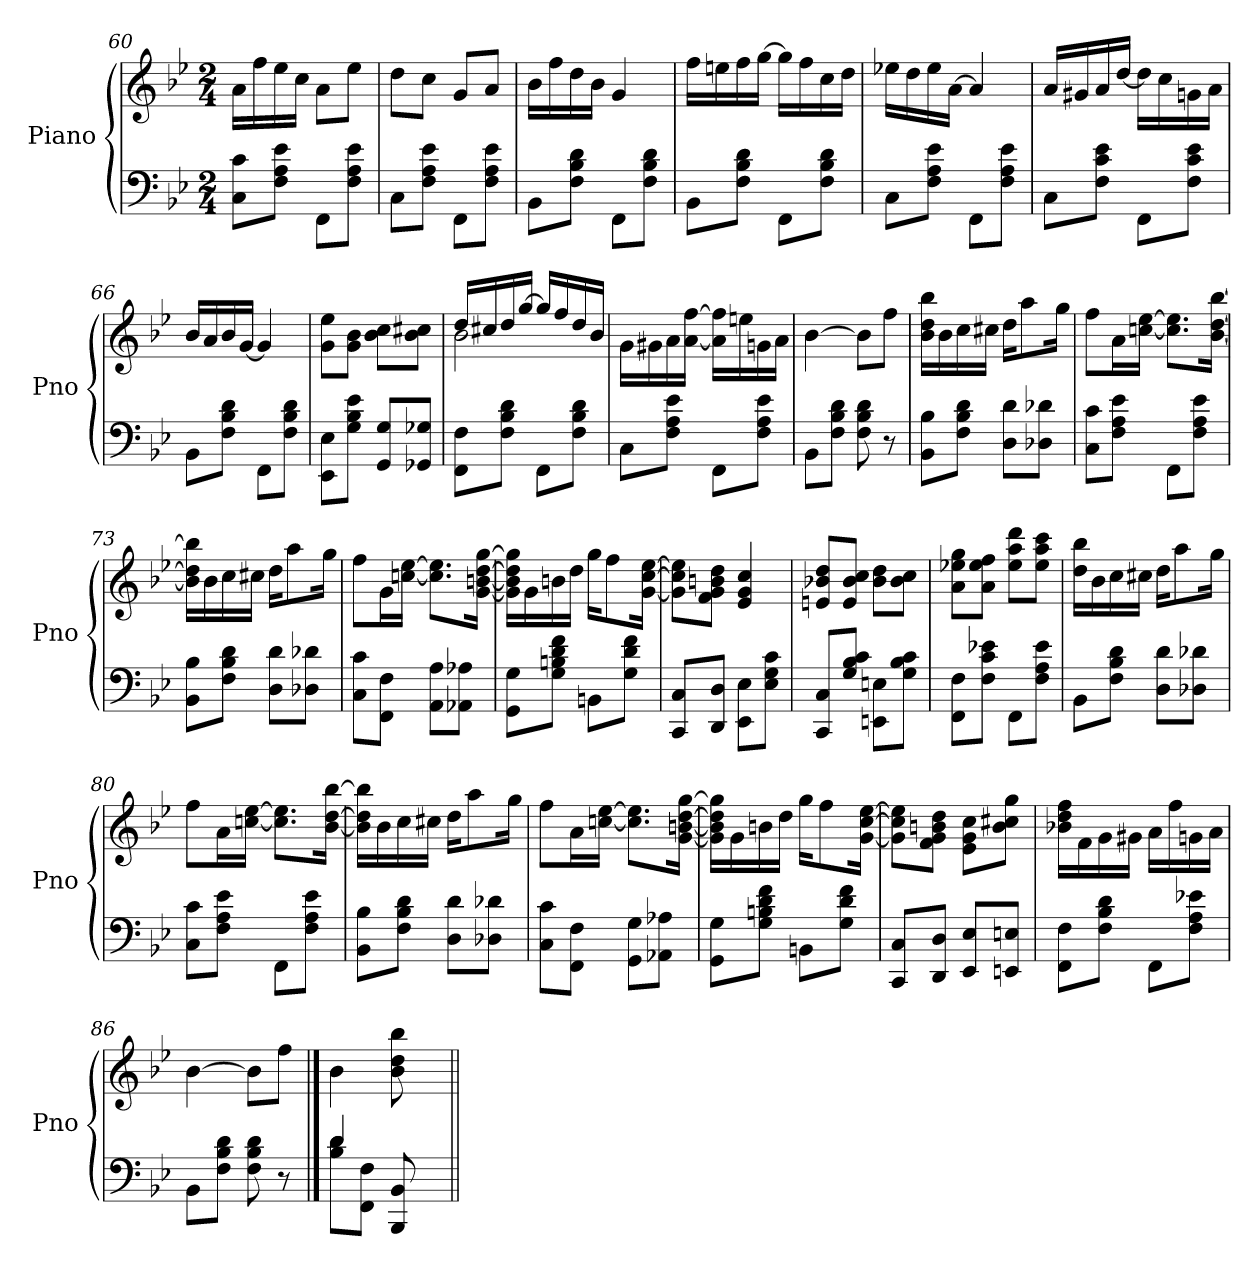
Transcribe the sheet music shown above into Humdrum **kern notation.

**kern	**kern
*part2	*part1
*staff2	*staff1
*I"Piano	*I"Piano
*I'Pno	*I'Pno
*clefF4	*clefG2
*k[b-e-]	*k[b-e-]
*M2/4	*M2/4
=60	=60
8C\ 8c\L	16a\LL
.	16ff\
8F\ 8A\ 8e-\J	16ee-\
.	16cc\JJ
8FF\L	8a\L
8F\ 8A\ 8e-\J	8ee-\J
=61	=61
8C\L	8dd\L
8F\ 8A\ 8e-\J	8cc\J
8FF\L	8g/L
8F\ 8A\ 8e-\J	8a/J
=62	=62
8BB-\L	16b-\LL
.	16ff\
8F\ 8B-\ 8d\J	16dd\
.	16b-\JJ
8FF\L	4g/
8F\ 8B-\ 8d\J	.
!!LO:LB:g=z
=63	=63
8BB-\L	16ff\LL
.	16een\
8F\ 8B-\ 8d\J	16ff\
.	[16gg\JJ
8FF\L	16gg\LL]
.	16ff\
8F\ 8B-\ 8d\J	16cc\
.	16dd\JJ
=64	=64
8C\L	16ee-X\LL
.	16dd\
8F\ 8A\ 8e-\J	16ee-\
.	[16a\JJ
8FF\L	4a/]
8F\ 8A\ 8e-\J	.
=65	=65
8C\L	16a/LL
.	16g#X/
8F\ 8c\ 8e-\J	16a/
.	[16dd/JJ
8FF\L	16dd\LL]
.	16cc\
8F\ 8c\ 8e-\J	16gn\
.	16a\JJ
=66	=66
8BB-\L	16b-/LL
.	16a/
8F\ 8B-\ 8d\J	16b-/
.	[16g/JJ
8FF\L	4g/]
8F\ 8B-\ 8d\J	.
=67	=67
8EE-\ 8E-\L	8g\ 8ee-\L
8G\ 8B-\ 8e-\J	8g\ 8b-\J
8GG/ 8G/L	8b-\ 8cc\L
8GG-X/ 8G-X/J	8b-\ 8cc#X\J
=68	=68
*	*^
8FF\ 8F\L	16dd/LL	2b-\
.	16cc#X/	.
8F\ 8B-\ 8d\J	16dd/	.
.	[16gg/JJ	.
8FF\L	16gg/LL]	.
.	16ff/	.
8F\ 8B-\ 8d\J	16dd/	.
.	16b-/JJ	.
*	*v	*v
!!LO:PB:g=z
=69	=69
8C\L	16g\LL
.	16g#X\
8F\ 8A\ 8e-\J	16a\
.	[16a\ [16ff\JJ
8FF\L	16a\] 16ff\]LL
.	16een\
8F\ 8A\ 8e-\J	16gn\
.	16a\JJ
=70	=70
8BB-\L	[4b-\
8F\ 8B-\ 8d\J	.
8F\ 8B-\ 8d\	8b-\L]
8r	8ff\J
=71!!	=71!!
8BB-\ 8B-\L	16b-\ 16dd\ 16bb-\LL
.	16b-\
8F\ 8B-\ 8d\J	16cc\
.	16cc#X\JJ
8D\ 8d\L	16dd\KL
.	8aa\
8D-X\ 8d-X\J	.
.	16gg\Jk
=72	=72
8C\ 8c\L	8ff\L
8F\ 8A\ 8e-\J	16a\L
.	[16ccn\ [16ee-\JJ
8FF\L	8.cc\] 8.ee-\]L
8F\ 8A\ 8e-\J	.
.	[16b-\ [16dd\ [16bb-\Jk
=73	=73
8BB-\ 8B-\L	16b-\] 16dd\] 16bb-\]LL
.	16b-\
8F\ 8B-\ 8d\J	16cc\
.	16cc#X\JJ
8D\ 8d\L	16dd\KL
.	8aa\
8D-X\ 8d-X\J	.
.	16gg\Jk
=74	=74
8C\ 8c\L	8ff\L
8FF\ 8F\J	16g\L
.	[16ccn\ [16ee-\JJ
8AA\ 8A\L	8.cc\] 8.ee-\]L
8AA-X\ 8A-X\J	.
.	[16g\ [16bn\ [16dd\ [16gg\Jk
!!LO:LB:g=z
=75	=75
8GG\ 8G\L	16g\] 16b\] 16dd\] 16gg\]LL
.	16g\
8G\ 8Bn\ 8d\ 8f\J	16bn\
.	16dd\JJ
8BBn\L	16gg\KL
.	8ff\
8G\ 8d\ 8f\J	.
.	[16g\ [16cc\ [16ee-\Jk
=76	=76
8CC/ 8C/L	8g\] 8cc\] 8ee-\]L
8DD/ 8D/J	8f\ 8g\ 8bn\ 8dd\J
8EE-\ 8E-\L	4e-/ 4g/ 4cc/
8E-\ 8G\ 8c\J	.
=77	=77
8CC/ 8C/L	8en/ 8b-X/ 8dd/L
8G/ 8B-/ 8c/J	8e/ 8b-/ 8cc/J
8EEn\ 8En\L	8b-\ 8dd\L
8G\ 8B-\ 8c\J	8b-\ 8cc\J
=78	=78
8FF\ 8F\L	8a\ 8ee-X\ 8gg\L
8F\ 8c\ 8e-X\J	8a\ 8ee-\ 8ff\J
8FF\L	8ee-\ 8aa\ 8ddd\L
8F\ 8A\ 8e-\J	8ee-\ 8aa\ 8ccc\J
=79	=79
8BB-\L	16dd\ 16bb-\LL
.	16b-\
8F\ 8B-\ 8d\J	16cc\
.	16cc#X\JJ
8D\ 8d\L	16dd\KL
.	8aa\
8D-X\ 8d-X\J	.
.	16gg\Jk
=80	=80
8C\ 8c\L	8ff\L
8F\ 8A\ 8e-\J	16a\L
.	[16ccn\ [16ee-\JJ
8FF\L	8.cc\] 8.ee-\]L
8F\ 8A\ 8e-\J	.
.	[16b-\ [16dd\ [16bb-\Jk
!!LO:LB:g=z
=81	=81
8BB-\ 8B-\L	16b-\] 16dd\] 16bb-\]LL
.	16b-\
8F\ 8B-\ 8d\J	16cc\
.	16cc#X\JJ
8D\ 8d\L	16dd\KL
.	8aa\
8D-X\ 8d-X\J	.
.	16gg\Jk
=82	=82
8C\ 8c\L	8ff\L
8FF\ 8F\J	16a\L
.	[16ccn\ [16ee-\JJ
8GG\ 8G\L	8.cc\] 8.ee-\]L
8AA-X\ 8A-X\J	.
.	[16g\ [16bn\ [16dd\ [16gg\Jk
=83	=83
8GG\ 8G\L	16g\] 16b\] 16dd\] 16gg\]LL
.	16g\
8G\ 8Bn\ 8d\ 8f\J	16bn\
.	16dd\JJ
8BBn\L	16gg\KL
.	8ff\
8G\ 8d\ 8f\J	.
.	[16g\ [16cc\ [16ee-\Jk
=84	=84
8CC/ 8C/L	8g\] 8cc\] 8ee-\]L
8DD/ 8D/J	8f\ 8g\ 8bn\ 8dd\J
8EE-/ 8E-/L	8e-\ 8g\ 8cc\L
8EEn/ 8En/J	8b\ 8cc#X\ 8gg\J
=85	=85
8FF\ 8F\L	16b-X\ 16dd\ 16ff\LL
.	16f\
8F\ 8B-\ 8d\J	16g\
.	16g#X\JJ
8FF\L	16a\LL
.	16ff\
8F\ 8A\ 8e-X\J	16gn\
.	16a\JJ
=86	=86
8BB-\L	[4b-\
8F\ 8B-\ 8d\J	.
8F\ 8B-\ 8d\	8b-\L]
8r	8ff\J
!!LO:LB:g=z
==87	==87
*^	*
4d/	8B-\ 8d\L	4b-\
.	8FF\ 8F\J	.
8BBB-/ 8BB-/	4ryy	8b-\ 8dd\ 8bb-\
8ryy	.	8ryy
*v	*v	*
=||	=||
*-	*-
